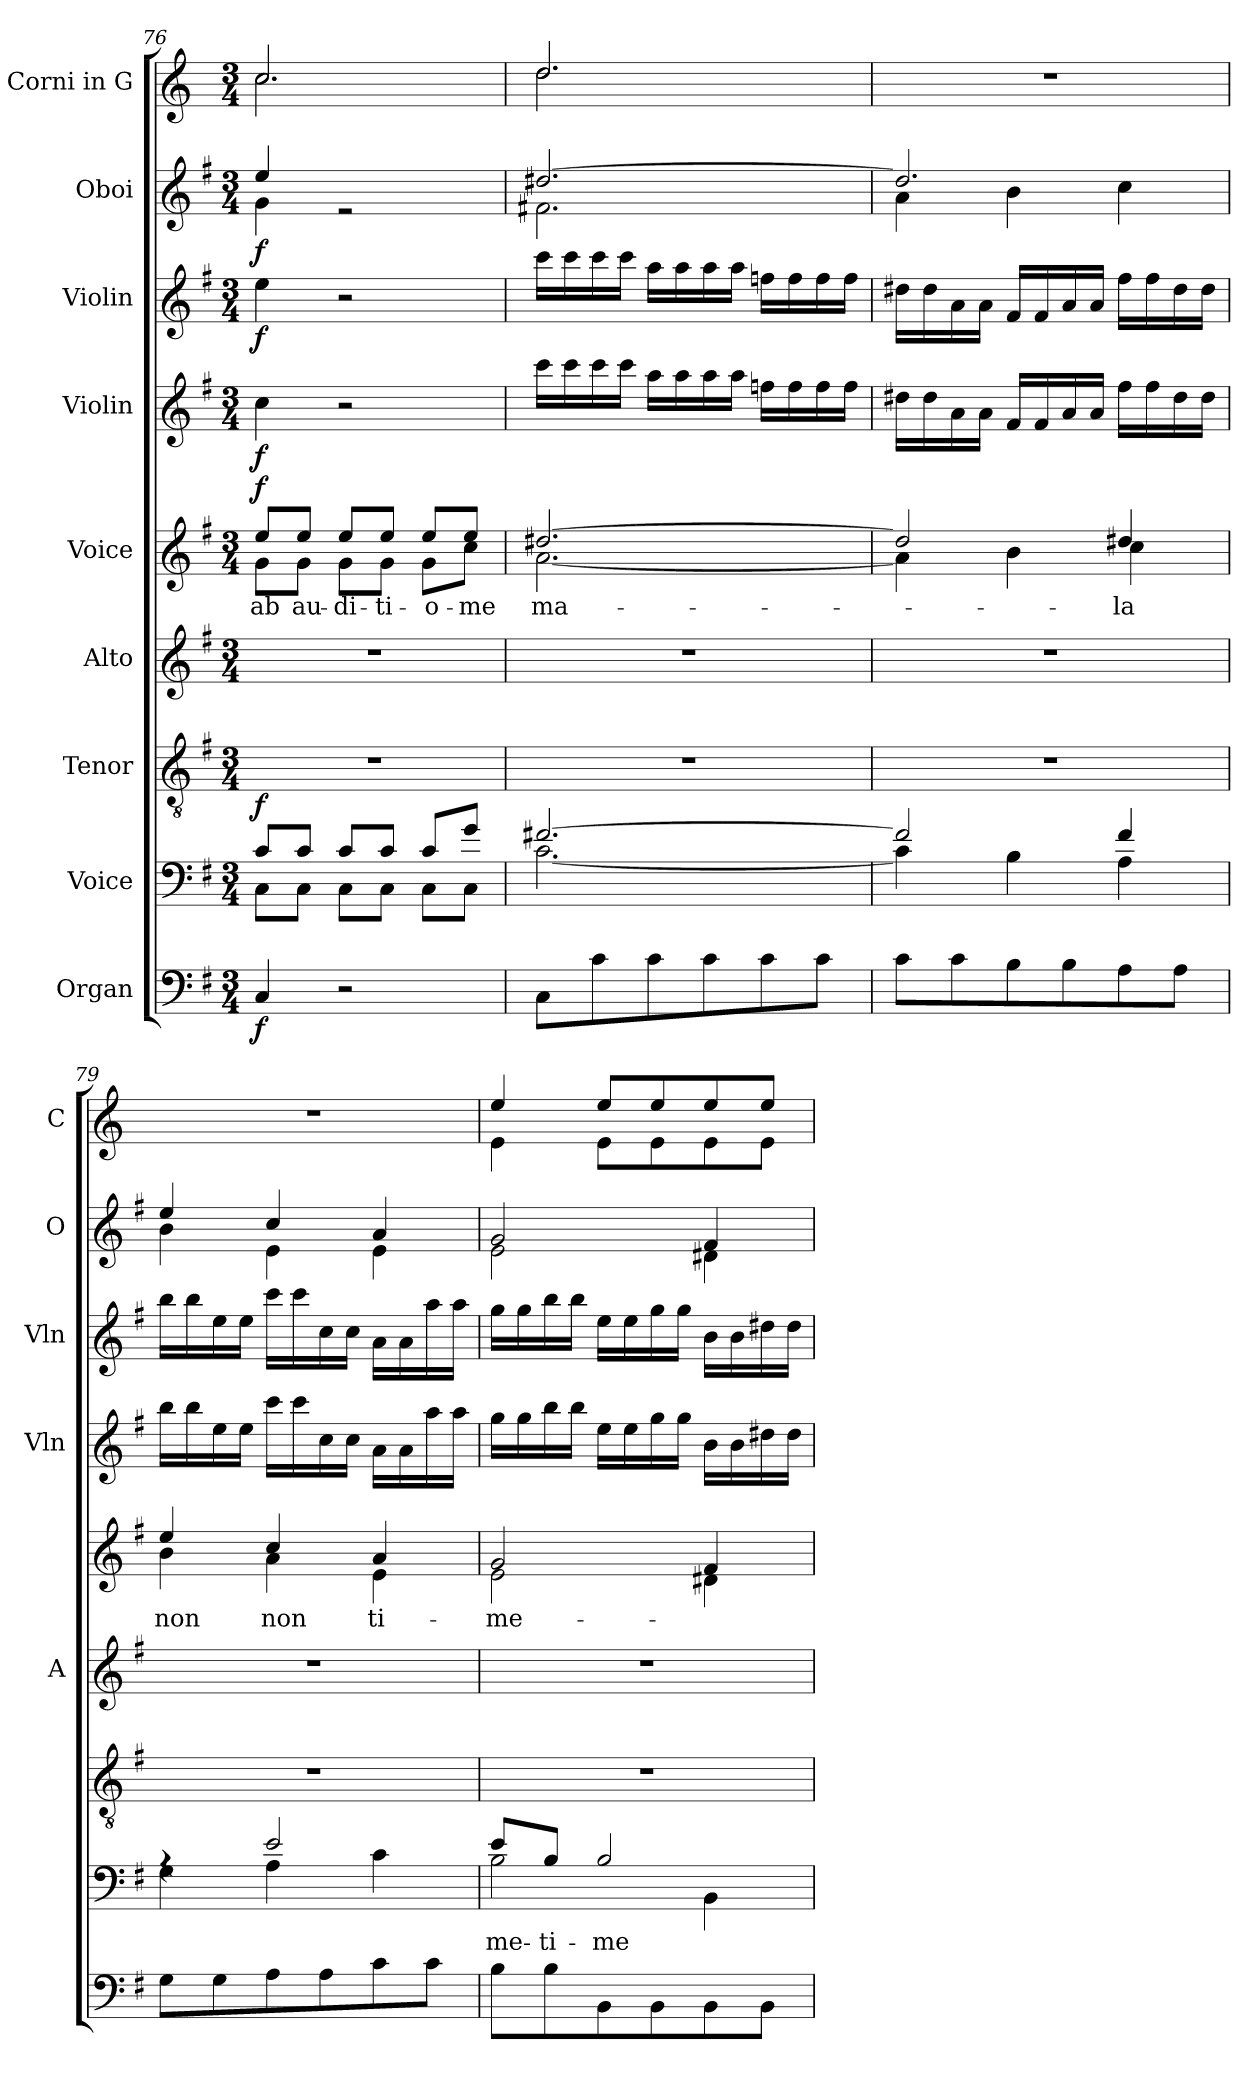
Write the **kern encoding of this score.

**kern	**dynam	**kern	**text	**dynam	**kern	**kern	**kern	**text	**dynam	**kern	**dynam	**kern	**dynam	**kern	**dynam	**kern
*part9	*part9	*part8	*part8	*part8	*part7	*part6	*part5	*part5	*part5	*part4	*part4	*part3	*part3	*part2	*part2	*part1
*staff9	*staff9	*staff8	*staff8	*staff8	*staff7	*staff6	*staff5	*staff5	*staff5	*staff4	*staff4	*staff3	*staff3	*staff2	*staff2	*staff1
*I"Organ	*	*I"Voice	*	*	*I"Tenor	*I"Alto	*I"Voice	*	*	*I"Violin	*	*I"Violin	*	*I"Oboi	*	*I"Corni in G
*	*	*	*	*	*	*I'A	*	*	*	*I'Vln	*	*I'Vln	*	*I'O	*	*I'C
*clefF4	*	*clefF4	*	*	*clefGv2	*clefG2	*clefG2	*	*	*clefG2	*	*clefG2	*	*clefG2	*	*clefG2
*	*	*	*	*	*	*	*	*	*	*	*	*	*	*	*	*ITrd3c5
*k[f#]	*	*k[f#]	*	*	*k[f#]	*k[f#]	*k[f#]	*	*	*k[f#]	*	*k[f#]	*	*k[f#]	*	*k[f#]
*M3/4	*	*M3/4	*	*	*M3/4	*M3/4	*M3/4	*	*	*M3/4	*	*M3/4	*	*M3/4	*	*M3/4
=76	=76	=76	=76	=76	=76	=76	=76	=76	=76	=76	=76	=76	=76	=76	=76	=76
*	*	*^	*	*	*	*	*^	*	*	*	*	*	*	*	*	*
!	!LO:DY:b	!	!	!	!LO:DY:b	!	!	!	!	!LO:LY:b	!LO:DY:b	!	!LO:DY:b	!	!LO:DY:b	!	!LO:DY:b	!
*	*	*	*	*	*	*	*	*	*	*	*	*	*	*	*	*^	*	*^
4C/	f	8c/L	8C\L	.	f	2.r	2.r	8ee/L	8g\L	ab	f	4cc\	f	4ee\	f	4ee/	4g\	f	2.g/	2.g\
!	!	!	!	!	!	!	!	!	!	!LO:LY:b	!	!	!	!	!	!	!	!	!	!
.	.	8c/J	8C\J	.	.	.	.	8ee/J	8g\J	au-	.	.	.	.	.	.	.	.	.	.
!	!	!	!	!	!	!	!	!	!	!LO:LY:b	!	!	!	!	!	!	!	!	!	!
2r	.	8c/L	8C\L	.	.	.	.	8ee/L	8g\L	-di-	.	2r	.	2r	.	2re	2ryy	.	.	.
!	!	!	!	!	!	!	!	!	!	!LO:LY:b	!	!	!	!	!	!	!	!	!	!
.	.	8c/J	8C\J	.	.	.	.	8ee/J	8g\J	-ti-	.	.	.	.	.	.	.	.	.	.
!	!	!	!	!	!	!	!	!	!	!LO:LY:b	!	!	!	!	!	!	!	!	!	!
.	.	8c/L	8C\L	.	.	.	.	8ee/L	8g\L	-o-	.	.	.	.	.	.	.	.	.	.
!	!	!	!	!	!	!	!	!	!	!LO:LY:b	!	!	!	!	!	!	!	!	!	!
.	.	8g/J	8C\J	.	.	.	.	8ee/J	8cc\J	-me	.	.	.	.	.	.	.	.	.	.
=77	=77	=77	=77	=77	=77	=77	=77	=77	=77	=77	=77	=77	=77	=77	=77	=77	=77	=77	=77	=77
!	!	!	!	!	!	!	!	!	!	!LO:LY:b	!	!	!	!	!	!	!	!	!	!
8C\L	.	[2.f#X/	[2.c\	.	.	2.r	2.r	[2.dd#X/	[2.a\	ma-	.	16ccc\LL	.	16ccc\LL	.	[2.dd#X/	2.f#X\	.	2.a/	2.a\
.	.	.	.	.	.	.	.	.	.	.	.	16ccc\	.	16ccc\	.	.	.	.	.	.
8c\	.	.	.	.	.	.	.	.	.	.	.	16ccc\	.	16ccc\	.	.	.	.	.	.
.	.	.	.	.	.	.	.	.	.	.	.	16ccc\JJ	.	16ccc\JJ	.	.	.	.	.	.
8c\	.	.	.	.	.	.	.	.	.	.	.	16aa\LL	.	16aa\LL	.	.	.	.	.	.
.	.	.	.	.	.	.	.	.	.	.	.	16aa\	.	16aa\	.	.	.	.	.	.
8c\	.	.	.	.	.	.	.	.	.	.	.	16aa\	.	16aa\	.	.	.	.	.	.
.	.	.	.	.	.	.	.	.	.	.	.	16aa\JJ	.	16aa\JJ	.	.	.	.	.	.
8c\	.	.	.	.	.	.	.	.	.	.	.	16ffn\LL	.	16ffn\LL	.	.	.	.	.	.
.	.	.	.	.	.	.	.	.	.	.	.	16ff\	.	16ff\	.	.	.	.	.	.
8c\J	.	.	.	.	.	.	.	.	.	.	.	16ff\	.	16ff\	.	.	.	.	.	.
.	.	.	.	.	.	.	.	.	.	.	.	16ff\JJ	.	16ff\JJ	.	.	.	.	.	.
*	*	*	*	*	*	*	*	*	*	*	*	*	*	*	*	*	*	*	*v	*v
!!LO:LB:g=z
=78	=78	=78	=78	=78	=78	=78	=78	=78	=78	=78	=78	=78	=78	=78	=78	=78	=78	=78	=78
8c\L	.	2f#/]	4c\]	.	.	2.r	2.r	2dd#/]	4a\]	.	.	16dd#X\LL	.	16dd#X\LL	.	2.dd#/]	4a\	.	2.r
.	.	.	.	.	.	.	.	.	.	.	.	16dd#\	.	16dd#\	.	.	.	.	.
8c\	.	.	.	.	.	.	.	.	.	.	.	16a\	.	16a\	.	.	.	.	.
.	.	.	.	.	.	.	.	.	.	.	.	16a\JJ	.	16a\JJ	.	.	.	.	.
8B\	.	.	4B\	.	.	.	.	.	4b\	.	.	16f#/LL	.	16f#/LL	.	.	4b\	.	.
.	.	.	.	.	.	.	.	.	.	.	.	16f#/	.	16f#/	.	.	.	.	.
8B\	.	.	.	.	.	.	.	.	.	.	.	16a/	.	16a/	.	.	.	.	.
.	.	.	.	.	.	.	.	.	.	.	.	16a/JJ	.	16a/JJ	.	.	.	.	.
!	!	!	!	!	!	!	!	!	!	!LO:LY:b	!	!	!	!	!	!	!	!	!
8A\	.	4f#/	4A\	.	.	.	.	4dd#X/	4cc\	-la	.	16ff#\LL	.	16ff#\LL	.	.	4cc\	.	.
.	.	.	.	.	.	.	.	.	.	.	.	16ff#\	.	16ff#\	.	.	.	.	.
8A\J	.	.	.	.	.	.	.	.	.	.	.	16dd#\	.	16dd#\	.	.	.	.	.
.	.	.	.	.	.	.	.	.	.	.	.	16dd#\JJ	.	16dd#\JJ	.	.	.	.	.
=79	=79	=79	=79	=79	=79	=79	=79	=79	=79	=79	=79	=79	=79	=79	=79	=79	=79	=79	=79
!	!	!	!	!	!	!	!	!	!	!LO:LY:b	!	!	!	!	!	!	!	!	!
8G\L	.	4rA	4G\	.	.	2.r	2.r	4ee/	4b\	non	.	16bb\LL	.	16bb\LL	.	4ee/	4b\	.	2.r
.	.	.	.	.	.	.	.	.	.	.	.	16bb\	.	16bb\	.	.	.	.	.
8G\	.	.	.	.	.	.	.	.	.	.	.	16ee\	.	16ee\	.	.	.	.	.
.	.	.	.	.	.	.	.	.	.	.	.	16ee\JJ	.	16ee\JJ	.	.	.	.	.
!	!	!	!	!	!	!	!	!	!	!LO:LY:b	!	!	!	!	!	!	!	!	!
8A\	.	2e/	4A\	.	.	.	.	4cc/	4a\	non	.	16ccc\LL	.	16ccc\LL	.	4cc/	4e\	.	.
.	.	.	.	.	.	.	.	.	.	.	.	16ccc\	.	16ccc\	.	.	.	.	.
8A\	.	.	.	.	.	.	.	.	.	.	.	16cc\	.	16cc\	.	.	.	.	.
.	.	.	.	.	.	.	.	.	.	.	.	16cc\JJ	.	16cc\JJ	.	.	.	.	.
!	!	!	!	!	!	!	!	!	!	!LO:LY:b	!	!	!	!	!	!	!	!	!
8c\	.	.	4c\	.	.	.	.	4a/	4e\	ti-	.	16a\LL	.	16a\LL	.	4a/	4e\	.	.
.	.	.	.	.	.	.	.	.	.	.	.	16a\	.	16a\	.	.	.	.	.
8c\J	.	.	.	.	.	.	.	.	.	.	.	16aa\	.	16aa\	.	.	.	.	.
.	.	.	.	.	.	.	.	.	.	.	.	16aa\JJ	.	16aa\JJ	.	.	.	.	.
=80	=80	=80	=80	=80	=80	=80	=80	=80	=80	=80	=80	=80	=80	=80	=80	=80	=80	=80	=80
!	!	!	!	!LO:LY:b	!	!	!	!	!	!	!	!	!	!	!	!	!	!	!
!	!	!	!	!LO:LY:b	!	!	!	!	!	!LO:LY:b	!	!	!	!	!	!	!	!	!
*	*	*	*	*	*	*	*	*	*	*	*	*	*	*	*	*	*	*	*^
8B\L	.	8e/L	2B\	me-	.	2.r	2.r	2g/	2e\	-me-	.	16gg\LL	.	16gg\LL	.	2g/	2e\	.	4b/	4B\
.	.	.	.	.	.	.	.	.	.	.	.	16gg\	.	16gg\	.	.	.	.	.	.
!	!	!	!	!LO:LY:b	!	!	!	!	!	!	!	!	!	!	!	!	!	!	!	!
8B\	.	8B/J	.	ti-	.	.	.	.	.	.	.	16bb\	.	16bb\	.	.	.	.	.	.
.	.	.	.	.	.	.	.	.	.	.	.	16bb\JJ	.	16bb\JJ	.	.	.	.	.	.
!	!	!	!	!LO:LY:b	!	!	!	!	!	!	!	!	!	!	!	!	!	!	!	!
8BB\	.	2B/	.	-me-	.	.	.	.	.	.	.	16ee\LL	.	16ee\LL	.	.	.	.	8b/L	8B\L
.	.	.	.	.	.	.	.	.	.	.	.	16ee\	.	16ee\	.	.	.	.	.	.
8BB\	.	.	.	.	.	.	.	.	.	.	.	16gg\	.	16gg\	.	.	.	.	8b/	8B\
.	.	.	.	.	.	.	.	.	.	.	.	16gg\JJ	.	16gg\JJ	.	.	.	.	.	.
8BB\	.	.	4BB\	.	.	.	.	4f#/	4d#X\	.	.	16b\LL	.	16b\LL	.	4f#/	4d#X\	.	8b/	8B\
.	.	.	.	.	.	.	.	.	.	.	.	16b\	.	16b\	.	.	.	.	.	.
8BB\J	.	.	.	.	.	.	.	.	.	.	.	16dd#X\	.	16dd#X\	.	.	.	.	8b/J	8B\J
.	.	.	.	.	.	.	.	.	.	.	.	16dd#\JJ	.	16dd#\JJ	.	.	.	.	.	.
*	*	*	*	*	*	*	*	*	*	*	*	*	*	*	*	*v	*v	*	*	*
*	*	*v	*v	*	*	*	*	*v	*v	*	*	*	*	*	*	*	*	*v	*v
=	=	=	=	=	=	=	=	=	=	=	=	=	=	=	=	=
*-	*-	*-	*-	*-	*-	*-	*-	*-	*-	*-	*-	*-	*-	*-	*-	*-
